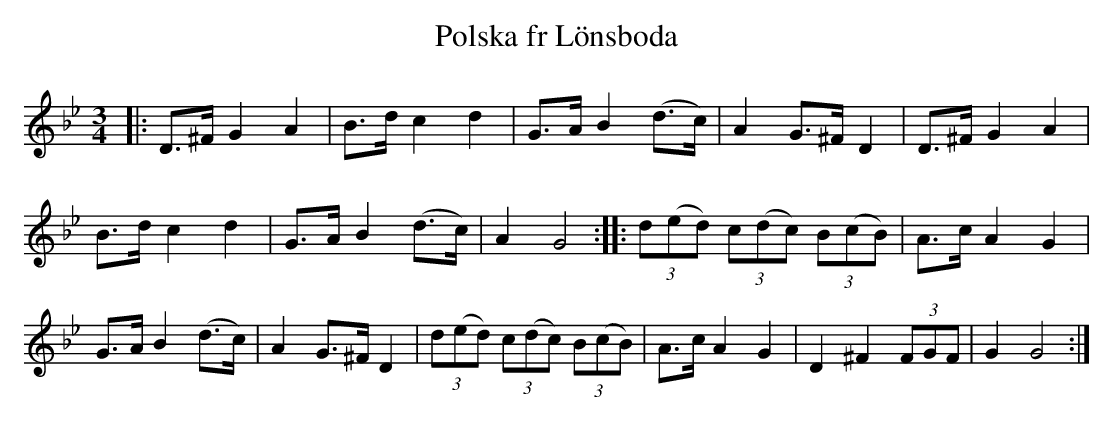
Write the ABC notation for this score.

X:1
T:Polska fr Lönsboda
M:3/4
L:1/8
K:Gm
|: D>^F G2 A2 | B>d c2 d2 | G>A B2 (d>c) | A2 G>^F D2 | D>^F G2 A2 |
B>d c2 d2 | G>A B2 (d>c) | A2 G4 :: (3d(ed) (3c(dc) (3B(cB) | A>c A2 G2 |
G>A B2 (d>c) | A2 G>^F D2 | (3d(ed) (3c(dc) (3B(cB) | A>c A2 G2 | D2 ^F2 (3FGF | G2 G4 :|
